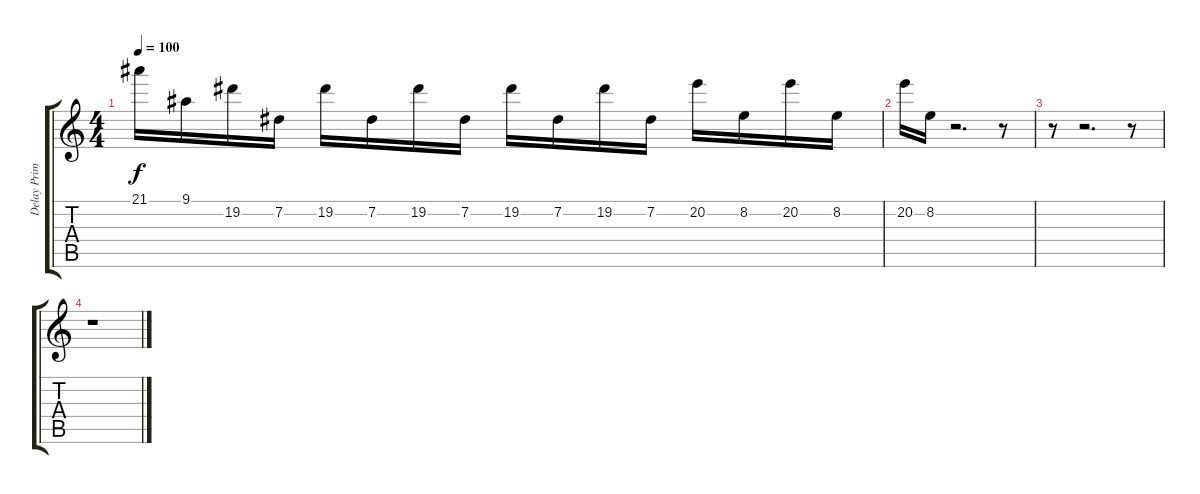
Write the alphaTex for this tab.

\track ("Delay Primal" "Delay Prim") {instrument distortionguitar}
\staff {score tabs}
\tuning (Db4 Ab3 E3 B2 Gb2 B1) {hide}
\ts (4 4)
\tempo 100
\clef g2
\ks c
21.1.16{dy f} 9.1.16 19.2.16 7.2.16 19.2.16 7.2.16 19.2.16 7.2.16 19.2.16 7.2.16 19.2.16 7.2.16 20.2.16 8.2.16 20.2.16 8.2.16 |
20.2.16 8.2.16 r.2{d} r.8 |
r.8 r.2{d} r.8 |
r.1
